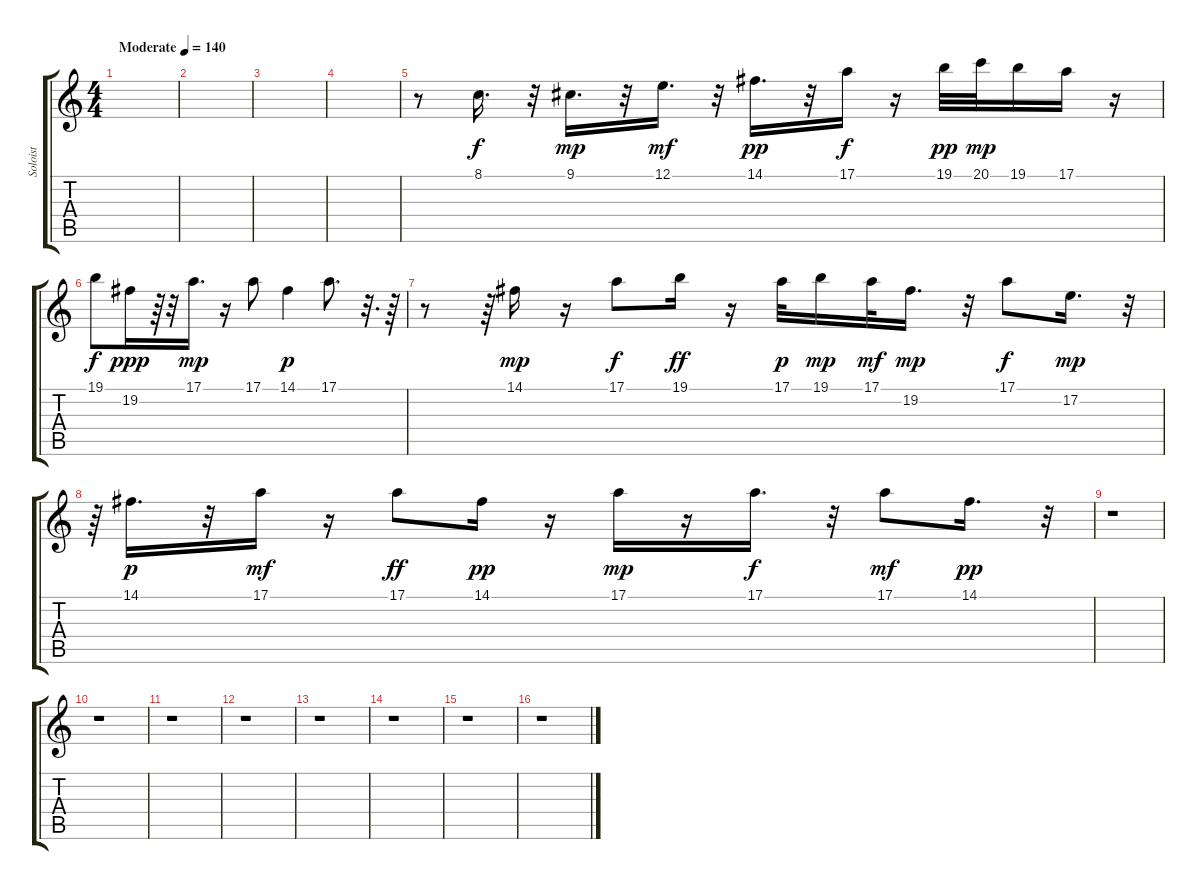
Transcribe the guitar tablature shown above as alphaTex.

\track ("Soloist" "Soloist") {instrument acousticgrandpiano}
\staff {score tabs}
\tuning (E4 B3 G3 D3 A2 E2) {hide}
\ts (4 4)
\tempo (140 "Moderate")
\clef g2
\ks c
|
|
|
|
r.8 8.1.16{d} r.32 9.1.16{d dy mp} r.32 12.1.16{d dy mf} r.32 14.1.16{d dy pp} r.32 17.1.16{dy f} r.16 19.1.32{dy pp} 20.1.32{dy mp} 19.1.16 17.1.16 r.16 |
19.1.8{dy f} 19.2.16{dy ppp} r.64 r.32 17.1.16{d dy mp} r.16 17.1.8 14.1.4{dy p} 17.1.8{d} r.32{d} r.64 |
r.8 r.64 14.1.16{dy mp} r.16 17.1.8{dy f} 19.1.16{dy ff} r.16 17.1.32{dy p} 19.1.16{dy mp} 17.1.32{dy mf} 19.2.16{d dy mp} r.32 17.1.8{dy f} 17.2.16{d dy mp} r.32{tu (5 4)} |
r.64 14.1.16{d dy p} r.32 17.1.16{dy mf} r.16 17.1.8{dy ff} 14.1.16{dy pp} r.16 17.1.16{dy mp} r.16 17.1.16{d dy f} r.32 17.1.8{dy mf} 14.1.16{d dy pp} r.32{tu (5 4)} |
r.1 |
r.1 |
r.1 |
r.1 |
r.1 |
r.1 |
r.1 |
r.1
